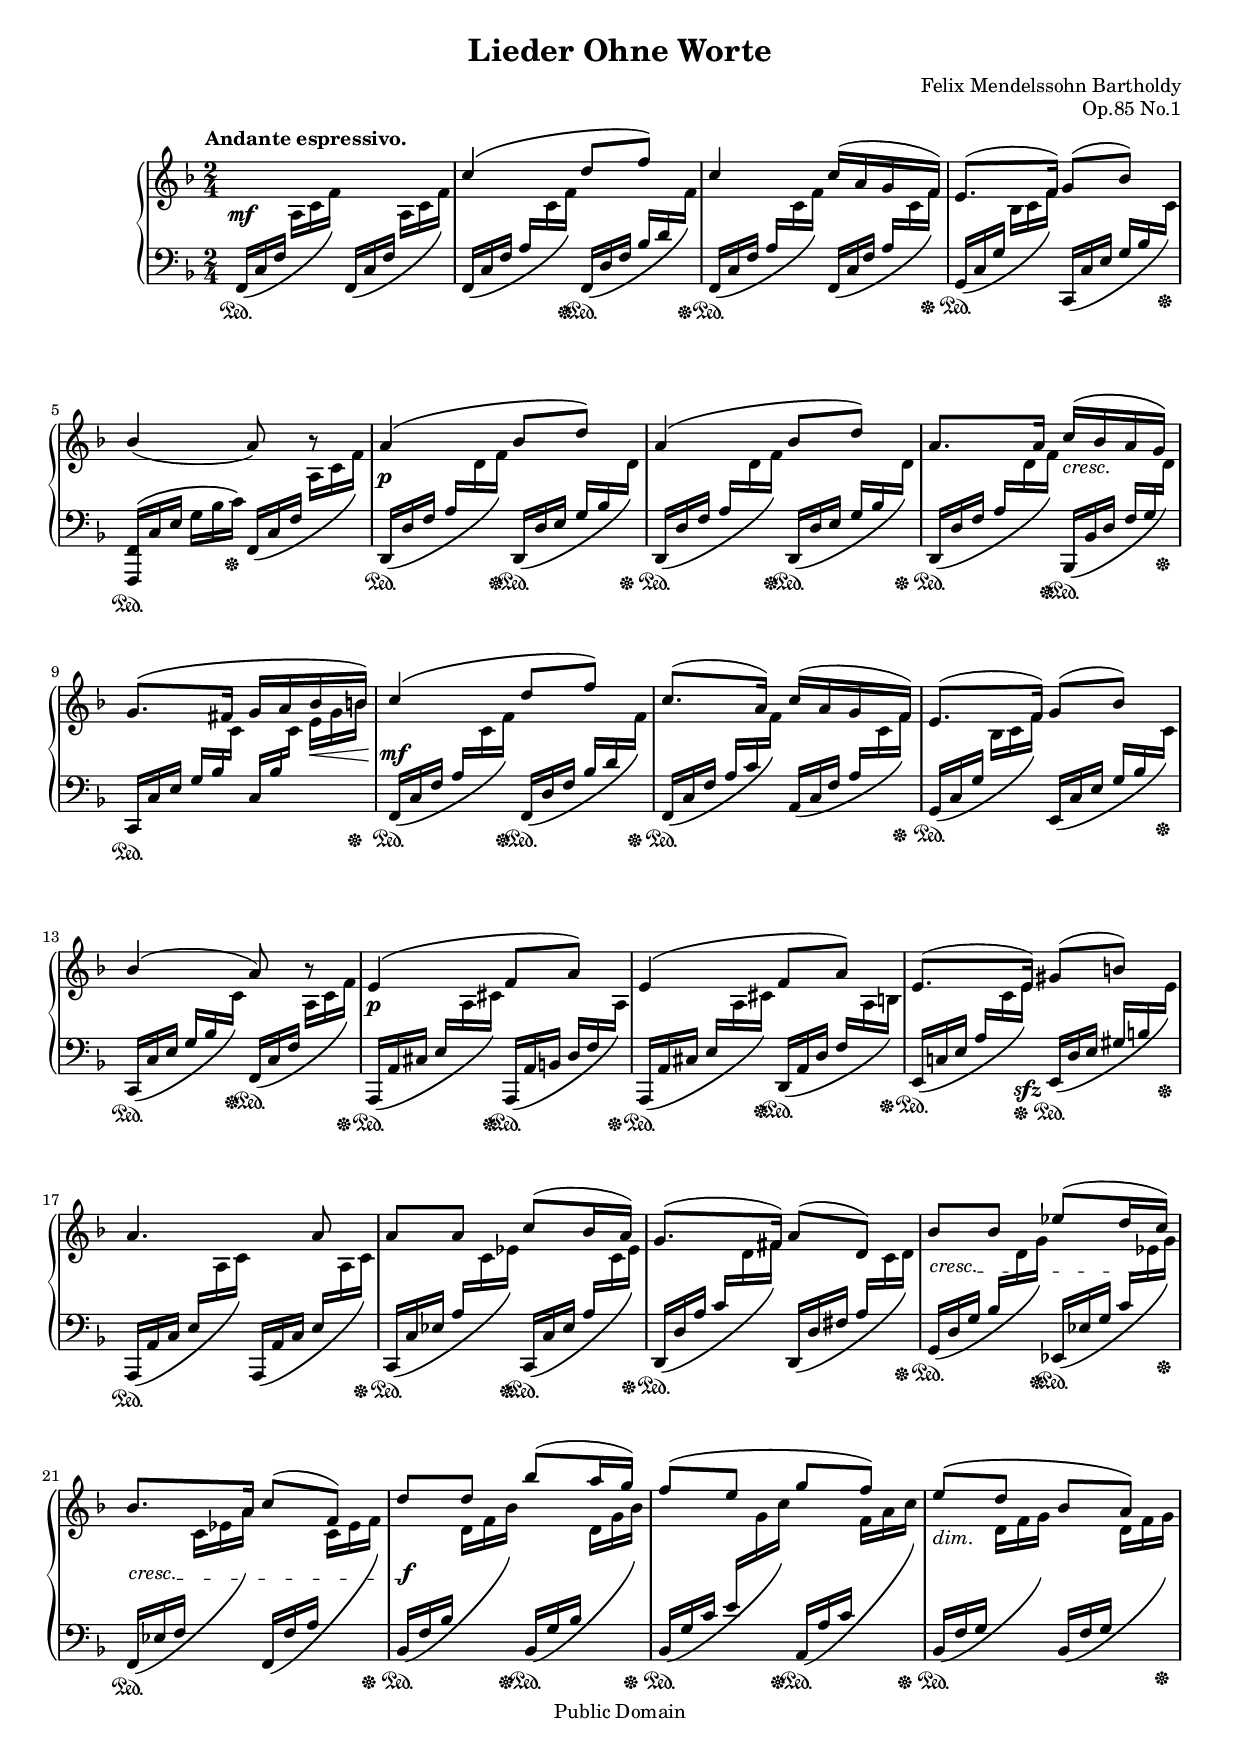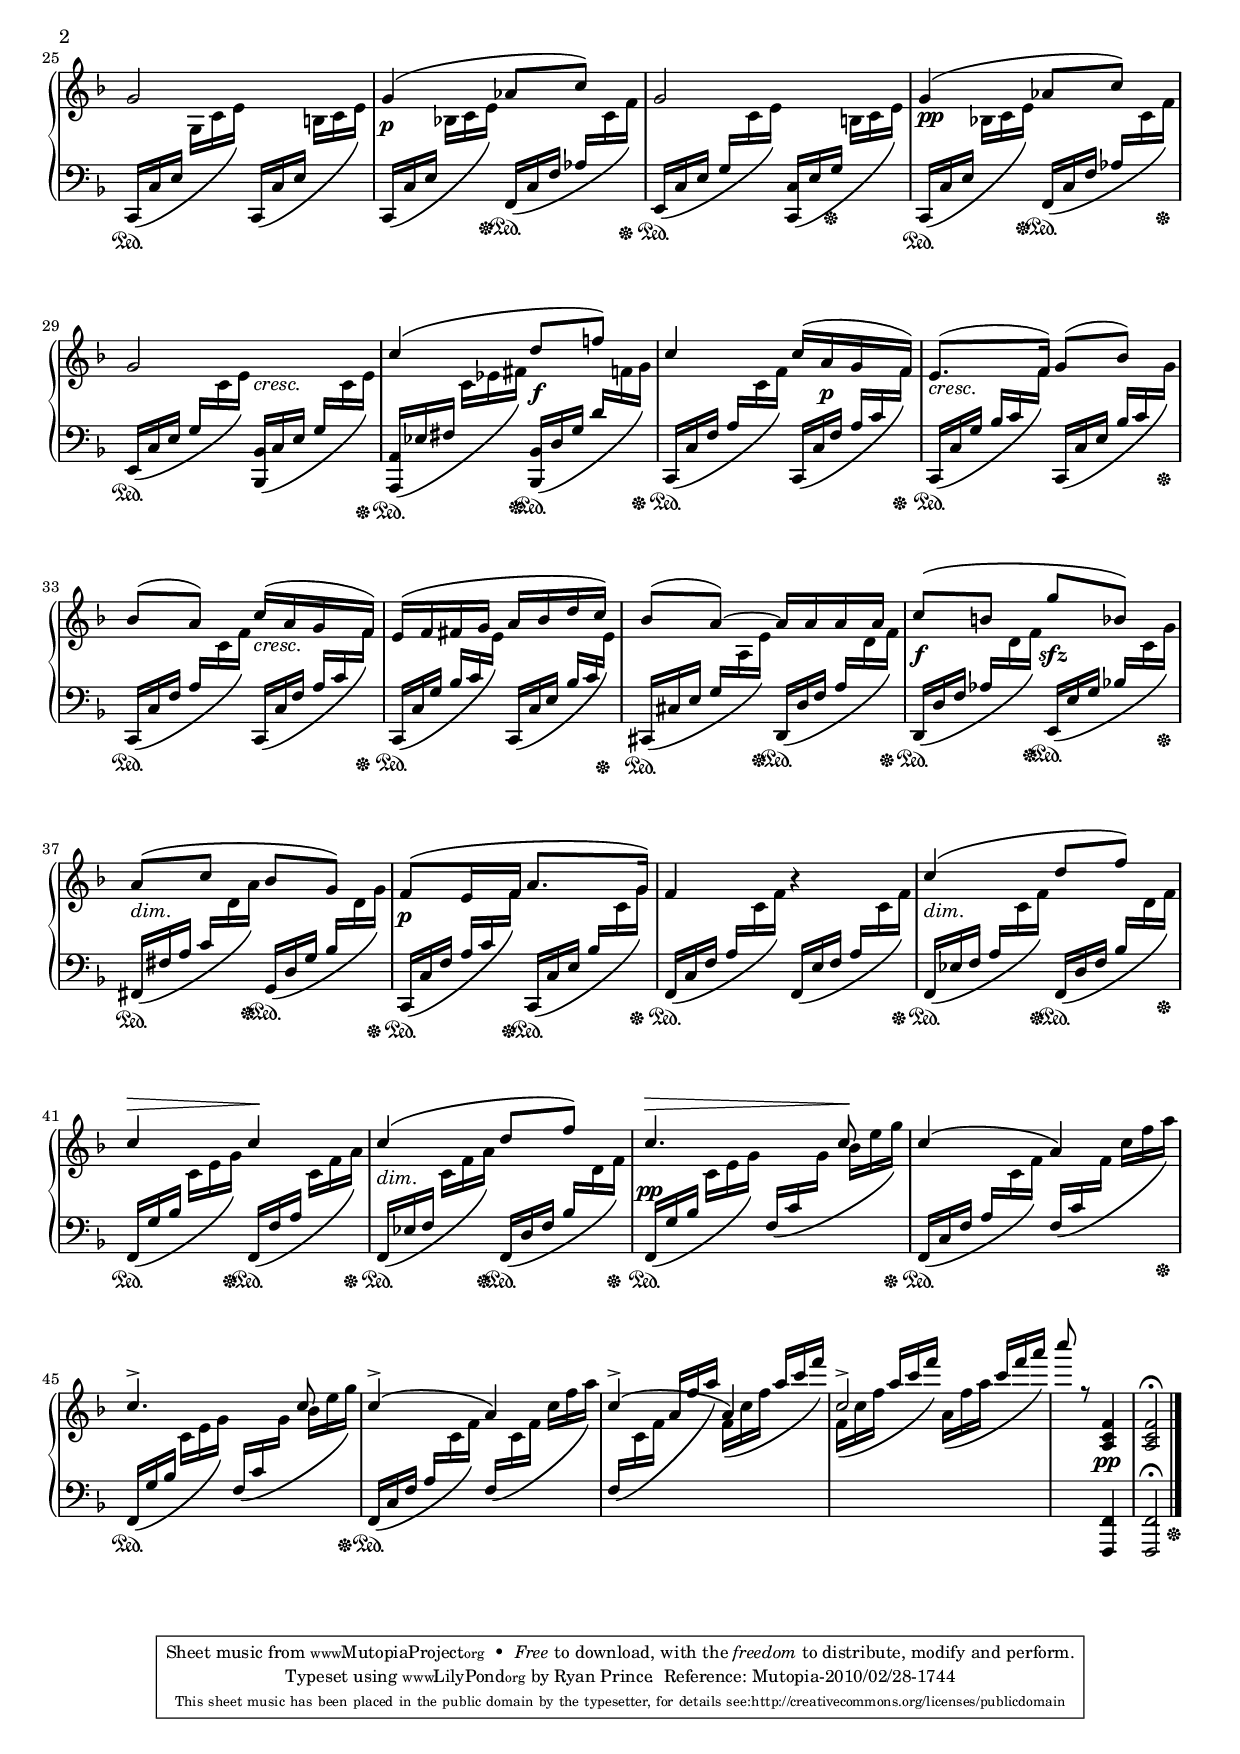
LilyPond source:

\version "2.12.2"

\header
{
	title = "Lieder Ohne Worte"
	composer = "Felix Mendelssohn Bartholdy"
	opus = "Op.85 No.1"
	
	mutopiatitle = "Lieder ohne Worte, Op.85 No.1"
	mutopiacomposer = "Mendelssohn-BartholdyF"
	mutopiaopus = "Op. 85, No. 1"
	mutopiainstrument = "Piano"
	date = "1833-1834" % date found on wikipedia at http://en.wikipedia.org/wiki/Songs_without_Words
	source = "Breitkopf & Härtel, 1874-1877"
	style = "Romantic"
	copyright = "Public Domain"
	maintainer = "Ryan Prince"
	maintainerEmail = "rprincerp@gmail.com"
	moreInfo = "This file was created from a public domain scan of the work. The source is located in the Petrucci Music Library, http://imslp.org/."

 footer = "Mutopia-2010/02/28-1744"
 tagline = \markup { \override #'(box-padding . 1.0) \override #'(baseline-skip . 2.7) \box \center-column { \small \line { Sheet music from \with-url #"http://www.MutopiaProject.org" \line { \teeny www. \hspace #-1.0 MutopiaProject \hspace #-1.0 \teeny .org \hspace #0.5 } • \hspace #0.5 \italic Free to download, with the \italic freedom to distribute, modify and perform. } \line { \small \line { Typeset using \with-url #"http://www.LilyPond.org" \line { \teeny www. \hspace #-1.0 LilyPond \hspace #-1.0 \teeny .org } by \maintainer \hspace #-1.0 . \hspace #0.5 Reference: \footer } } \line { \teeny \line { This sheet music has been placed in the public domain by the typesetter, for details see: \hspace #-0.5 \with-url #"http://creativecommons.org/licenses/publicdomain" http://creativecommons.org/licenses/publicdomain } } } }
}

#(set-global-staff-size 17)

on = \sustainOn
off = \sustainOff

su = \stemUp
sd = \stemDown
sn = \stemNeutral

csone = {\change Staff = one}
cstwo = {\change Staff = two}

br = {\break \noPageBreak}
pb = \pageBreak
nb = \noBreak

rightHand = \relative c''
{ \clef treble \key d \minor \time 2/4
	\override DynamicLineSpanner #'staff-padding = #2
	\once \override TextScript #'extra-offset = #'(-3.5 . 1.0) s2_\mf ^\markup { \bold "Andante espressivo." }			\nb	| % 1
	\su c4^\( d8 f\)																									\nb	| % 2
	c4 c16^([ a g16*4/3 f16*2/3)]																						\nb	| % 3
	e8.*10/9^( f16*2/3) g8^( bes)																						\br	| % 4
	bes4_( a8) r																										\nb	| % 5
	a4_\p^\( bes8 d\)																									\nb	| % 6
	a4^\( bes8 d\)																										\nb	| % 7
	a8. a16 c^\(_\markup { \italic "cresc." } bes a g\)																	\br	| % 8
	g8.^\( fis16 g a bes16*4/3_\< b16*2/3\)																				\nb	| % 9
	c4^\(_\mf d8 f\)																									\nb	| % 10
	c8.^( a16) c16^([ a g16*4/3 f16*2/3)]																				\nb	| % 11
	e8.*10/9^( f16*2/3) g8^( bes)																						\br	| % 12
	bes4^( a8) r																										\nb	| % 13
	e4^\(_\p f8 a\)																										\nb	| % 14
	e4^\( f8 a\)																										\nb	| % 15
	e8.*10/9^( e16*2/3) gis8^( b)																						\br	| % 16
	a4. a8																												\nb	| % 17
	a8 a c^( bes16 a)																									\nb	| % 18
	g8.*10/9^( fis16*2/3) a8^( d,)																						\nb	| % 19
	\override TextSpanner #'bound-details #'left #'text = \markup { \italic "cresc." }
		\textSpannerDown bes'8\startTextSpan bes es^( d16 c)\stopTextSpan
		\override TextSpanner #'bound-details #'right #'text = \markup { \dynamic "f" }									\br	| % 20
	bes8.*10/9\startTextSpan a16*2/3 c8^( f,)																			\nb	| % 21
	d'\stopTextSpan d bes'^( a16 g)																						\nb	| % 22
	f8^\( e g f\)																										\nb	| % 23
	e_\markup { \italic "dim." } ^\( d bes a\)																			\pb	| % 24
	g2																													\nb	| % 25
	g4^\(_\p aes8 c\)																									\nb	| % 26
	g2																													\nb	| % 27
	g4^\(_\markup { \dynamic \whiteout "pp" } aes8 c\)																	\br	| % 28
	g2*1/2 s_\markup { \italic "cresc." }																				\nb	| % 29
	\su c4^\( d8_\f f!\)																								\nb	| % 30
	c4 c16^([ a_\p g16*4/3 f16*2/3)]																					\nb	| % 31
	e8.*10/9^(_\markup { \italic "cresc." } f16*2/3) g8^( bes)															\br	| % 32
	bes8^( a) c16^([_\markup { \italic "cresc." } a g16*4/3 f16*2/3)]													\nb	| % 33
	e16^\( f fis g a bes d c\)																							\nb	| % 34
	bes8^( a^~) a16 a a a																								\nb	| % 35
	c8_\f^\( b g'_\sfz bes,\)																							\br	| % 36
	a^\(_\markup { \italic "dim." } c bes g\)																			\nb	| % 37
	f8^\(_\p e16*4/3 f16*2/3] a8.*10/9 g16*2/3\)																		\nb	| % 38
	f4 r																												\nb	| % 39
	c'4^\(_\markup { \italic "dim." } d8 f\)																			\br	| % 40
	c4^\> c\!																											\nb	| % 41
	c^\(_\markup { \italic "dim." } d8 f\)																				\nb	| % 42
	c4.^\> c8\!																											\nb	| % 43
	c4^\( a\)																											\br	| % 44
	c4.^> c8																											\nb	| % 45
	c4^>^\( a\)																											\nb	| % 46
	c4^>^\( a\)																											\nb	| % 47
	c2^>																												\nb	| % 48
	s4 <a, c f>_\pp																										\nb	| % 49
	<a c f>2^\fermata																							 \nb \bar "|."% 50
}

leftHand = \relative c,
{ \clef bass \key d \minor \time 2/4
	\su f16*2/3_\([ c' f] \csone \sd a[ c f]\) \cstwo \su f,,_\([ c' f] \csone \sd a[ c f]\)								| % 1
	\cstwo \su f,,16*2/3_\([ c' f] a[ \csone \sd c f]\) \cstwo \su f,,_\([ d' f] bes[ d \csone \sd f]\)						| % 2
	\cstwo \su f,,_\([ c' f] a[ \csone \sd c f]\) \cstwo \su f,,_\([ c' f] a[ \csone \sd c f]\)								| % 3
	\cstwo \su g,,_\([ c g'] \csone \sd bes[ c f]\) \cstwo \su c,,_\([ c' e] g[ bes \csone \sd c]\)							| % 4
	\cstwo \su <f,,, f'>^\([ c'' e] \sd g[ bes c]\) \su f,,_\([ c' f] \csone \sd a[ c f\)]									| % 5
	\cstwo \su d,,_\([ d' f] a[ \csone \sd d f\)] \cstwo \su d,,_\([ d' e] g[ bes \csone \sd d\)]							| % 6
	\cstwo \su d,,_\([ d' f] a[ \csone \sd d f\)] \cstwo \su d,,_\([ d' e] g[ bes \csone \sd d\)]							| % 7
	\cstwo \su d,,_\([ d' f] a[ \csone \sd d f\)] \cstwo \su bes,,,_\([ bes' d] f[ g \csone \sd d'\)]						| % 8
	\cstwo \su c,,[ c' e] g[ bes \csone \sd c] \cstwo \su c,[ bes' \csone \sd c] e[ g b]									| % 9
	\cstwo \su f,,16*2/3_\([ c' f] a[ \csone \sd c f]\) \cstwo \su f,,_\([ d' f] bes[ d \csone \sd f]\)						| % 10
	\cstwo \su f,,_\([ c' f] a[ c \csone \sd f]\) \cstwo \su a,,_\([ c f] a[ \csone \sd c f]\)								| % 11
	\cstwo \su g,,_\([ c g'] \csone \sd bes[ c f]\) \cstwo \su e,,_\([ c' e] g[ bes \csone \sd c]\)							| % 12
	\cstwo \su c,,_\([ c' e] g[ bes \csone \sd c]\) \cstwo \su f,,_\([ c' f] \csone \sd a[ c f\)]							| % 13
	\cstwo \su a,,,_\([ a' cis] e[ \csone \sd a cis]\) \cstwo \su a,,_\([ a' b] d[ f \csone \sd a]\)						| % 14
	\cstwo \su a,,_\([ a' cis] e[ \csone \sd a cis]\) \cstwo \su d,,_\([ a' d] f[ \csone \sd a b]\)							| % 15
	\cstwo \su e,,_\([ c'! e] a[ \sd \csone c e]\) \cstwo \su e,,_\([ d' e] gis[ b \csone \sd e]\)							| % 16
	\cstwo \su a,,,_\([ a' c] e[ \csone \sd a c]\) \cstwo \su a,,_\([ a' c] e[ \csone \sd a c]\)							| % 17
	\cstwo \su c,,_\([ c' es] a[ \csone \sd c es]\) \cstwo \su c,,_\([ c' es] a[ \csone \sd c es]\)							| % 18
	\cstwo \su d,,_\([ d' a'] c[ \csone \sd d fis]\) \cstwo \su d,,_\([ d' fis] a[ \csone \sd c d]\)						| % 19
	\cstwo \su g,,_\([ d' g] bes[ \csone \sd d g]\) \cstwo \su es,,_\([ es' g] c[ \csone \sd es g]\)						| % 20
	\cstwo \su f,,_\([ es' f] \csone \sd c'[ es a]\) \cstwo \su f,,_\([ f' a] \csone \sd c[ es f]\)							| % 21
	\cstwo \su bes,,_\([ f' bes] \csone \sd d[ f bes]\) \cstwo \su bes,,_\([ g' bes] \csone \sd d[ g bes]\)					| % 22
	\cstwo \su bes,,_\([ g' c] e[ \csone \sd g c]\) \cstwo \su a,,_\([ a' c] \csone \sd f[ a c]\)							| % 23
	\cstwo \su bes,,_\([ f' g] \csone \sd d'[ f g]\) \cstwo \su bes,,_\([ f' g] \csone \sd d'[ f g]\)						| % 24
	\cstwo \su c,,,_\([ c' e] \csone \sd g[ c e]\) \cstwo \su c,,_\([ c' e] \csone \sd b'[ c e]\)							| % 25
	\cstwo \su c,,_\([ c' e] \csone \sd bes'![ c e]\) \cstwo \su f,,_\([ c' f] aes![ \csone \sd c f]\)						| % 26
	\cstwo \su e,,_\([ c' e] g[ \csone \sd c e]\) \cstwo \su <c,, c'>_\([ e' g] \csone \sd b[ c e]\)						| % 27
	\cstwo \su c,,_\([ c' e] \csone \sd bes'![ c e]\) \cstwo \su f,,_\([ c' f] aes![ \csone \sd c f]\)						| % 28
	\cstwo \su e,,_\([ c' e] g[ \csone \sd c e]\) \cstwo \su <bes,, bes'>_\([ c' e] g[ \csone \sd c e]\)					| % 29
	\cstwo \su <a,,, a'>_\([ es'' fis] \csone \sd c'[ es fis]\) \cstwo \su <bes,,, bes'>_\([ d' g] d'[ \csone \sd f g]\)	| % 30
	\cstwo \su c,,,_\([ c' f] a[ \csone \sd c f]\) \cstwo \su c,,_\([ c' f] a[ c \csone \sd f]\)							| % 31
	\cstwo \su c,,_\([ c' g'] bes[ c \csone \sd f]\) \cstwo \su c,,_\([ c' e] bes'[ c \csone \sd g']\)						| % 32
	\cstwo \su c,,,_\([ c' f] a[ \csone \sd c f]\) \cstwo \su c,,_\([ c' f] a[ c \csone \sd f]\)							| % 33
	\cstwo \su c,,_\([ c' g'] bes[ c \csone \sd e]\) \cstwo \su c,,_\([ c' e] bes'[ c \csone \sd e]\)						| % 34
	\cstwo \su cis,,_\([ cis' e] g[ \csone \sd a e']\) \cstwo \su d,,_\([ d' f] a[ \csone \sd d f]\)						| % 35
	\cstwo \su d,,_\([ d' f] aes[ \csone \sd d f]\) \cstwo \su e,,_\([ e' g] bes![ \csone \sd c g']\)						| % 36
	\cstwo \su fis,,_\([ fis' a] c[ \csone \sd d a']\) \cstwo \su g,,_\([ d' g] bes[ \csone \sd d g]\)						| % 37
	\cstwo \su c,,,_\([ c' f] a[ c \csone \sd f]\) \cstwo \su c,,_\([ c' e] bes'[ \csone \sd c g']\)						| % 38
	\cstwo \su f,,_\([ c' f] a[ \csone \sd c f]\) \cstwo \su f,,_\([ e' f] a[ \csone \sd c f]\)								| % 39
	\cstwo \su f,,_\([ es' f] a[ \csone \sd c f]\) \cstwo \su f,,_\([ d' f] bes[ \csone \sd d f]\)							| % 40
	\cstwo \su f,,_\([ g' bes] \csone \sd c[ e g]\) \cstwo \su f,,_\([ f' a] \csone \sd c[ f a]\)							| % 41
	\cstwo \su f,,_\([ es' f] \csone \sd c'[ f a]\) \cstwo \su f,,_\([ d' f] bes[ \csone \sd d f]\)							| % 42
	\cstwo \su f,,_\([^\pp g' bes] \csone \sd c[ e g]\) \cstwo \su f,_\([ c' \csone \sd g'] bes[ e g]\)						| % 43
	\cstwo \su f,,,_\([ c' f] a[ \csone \sd c f]\) \cstwo \su f,_\([ c' \csone \sd f] c'[ f a]\)							| % 44
	\cstwo \su f,,,_\([ g' bes] \csone \sd c[ e g]\) \cstwo \su f,_\([ c' \csone \sd g'] bes[ e g]\)						| % 45
	\cstwo \su f,,,_\([ c' f] a[ \csone \sd c f]\) \cstwo \su f,_\([ \csone \sd c' f] c'[ f a]\)							| % 46
	\cstwo \su f,,_\([ \csone \sd c' f] \su a[ f' a]\) \sd f,_\([ c' f] \su a[ c f]\)										| % 47
	\sd f,,_\([ c' f] \su a[ c f]\) \sd a,,_\([ f' a] \su c[ f a]\)															| % 48
	c8 r \cstwo <f,,,,,, f'>4																								| % 49
	<f f'>2^\fermata																										| % 50
}

pedals = \relative c
{ \clef bass \key d \minor \time 2/4
	s16*2/3\on s s    s s s    s s s    s s s																				| % 1
	s s s    s s s\off    s\on s s    s s s\off																				| % 2
	s\on s s    s s s    s s s    s s s\off																					| % 3
	s\on s s    s s s    s s s    s s s\off																					| % 4
	s\on s s    s s s\off    s s s    s s s																					| % 5
	s\on s s    s s s\off    s\on s s    s s s\off																			| % 6
	s\on s s    s s s\off    s\on s s    s s s\off																			| % 7
	s\on s s    s s s\off    s\on s s    s s s\off																			| % 8
	s\on s s    s s s    s s s    s s s\off																					| % 9
	s\on s s    s s s\off    s\on s s    s s s\off																			| % 10
	s\on s s    s s s    s s s    s s s\off																					| % 11
	s\on s s    s s s    s s s    s s s\off																					| % 12
	s\on s s    s s s\off    s\on s s    s s s\off																			| % 13
	s\on s s    s s s\off    s\on s s    s s s\off																			| % 14
	s\on s s    s s s\off    s\on s s    s s s\off																			| % 15
	s\on s s    s s s_\sfz \off    s\on s s    s s s\off																	| % 16
	s\on s s    s s s    s s s    s s s\off																					| % 17
	s\on s s    s s s\off    s\on s s    s s s\off																			| % 18
	s\on s s    s s s    s s s    s s s\off																					| % 19
	s\on s s    s s s\off    s\on s s    s s s\off																			| % 20
	s\on s s    s s s    s s s    s s s\off																					| % 21
	s\on s s    s s s\off    s\on s s    s s s\off																			| % 22
	s\on s s    s s s\off    s\on s s    s s s\off																			| % 23
	s\on s s    s s s    s s s    s s s\off																					| % 24
	s\on s s    s s s    s s s    s s s																						| % 25
	s s s    s s s\off    s\on s s    s s s\off																				| % 26
	s\on s s    s s s    s s s\off    s s s																					| % 27
	s\on s s    s s s\off    s\on s s    s s s\off																			| % 28
	s\on s s    s s s    s s s    s s s\off																					| % 29
	s\on s s    s s s\off    s\on s s    s s s\off																			| % 30
	s\on s s    s s s    s s s    s s s\off																					| % 31
	s\on s s    s s s    s s s    s s s\off																					| % 32
	s\on s s    s s s    s s s    s s s\off																					| % 33
	s\on s s    s s s    s s s    s s s\off																					| % 34
	s\on s s    s s s\off    s\on s s    s s s\off																			| % 35
	s\on s s    s s s\off    s\on s s    s s s\off																			| % 36
	s\on s s    s s s\off    s\on s s    s s s\off																			| % 37
	s\on s s    s s s\off    s\on s s    s s s\off																			| % 38
	s\on s s    s s s    s s s    s s s\off																					| % 39
	s\on s s    s s s\off    s\on s s    s s s\off																			| % 40
	s\on s s    s s s\off    s\on s s    s s s\off																			| % 41
	s\on s s    s s s\off    s\on s s    s s s\off																			| % 42
	s\on s s    s s s    s s s    s s s\off																					| % 43
	s\on s s    s s s    s s s    s s s\off																					| % 44
	s\on s s    s s s    s s s    s s s\off																					| % 45
	s\on s s    s s s    s s s    s s s																						| % 46
	s s s    s s s    s s s    s s s																						| % 47
	s s s    s s s    s s s    s s s																						| % 48
	s s s    s s s    s s s    s s s																						| % 49
	s s s    s s s    s s s    s s s\off																					| % 50
}

\score
{
	\new PianoStaff
	<<
		\new Staff = one
		<<
			{
				\rightHand
			}
		>>
		\new Staff = two
		<<
			{
				\leftHand
			} \\ {
				\pedals
			}
		>>
	>>
	\layout {}
	\midi {}
}
